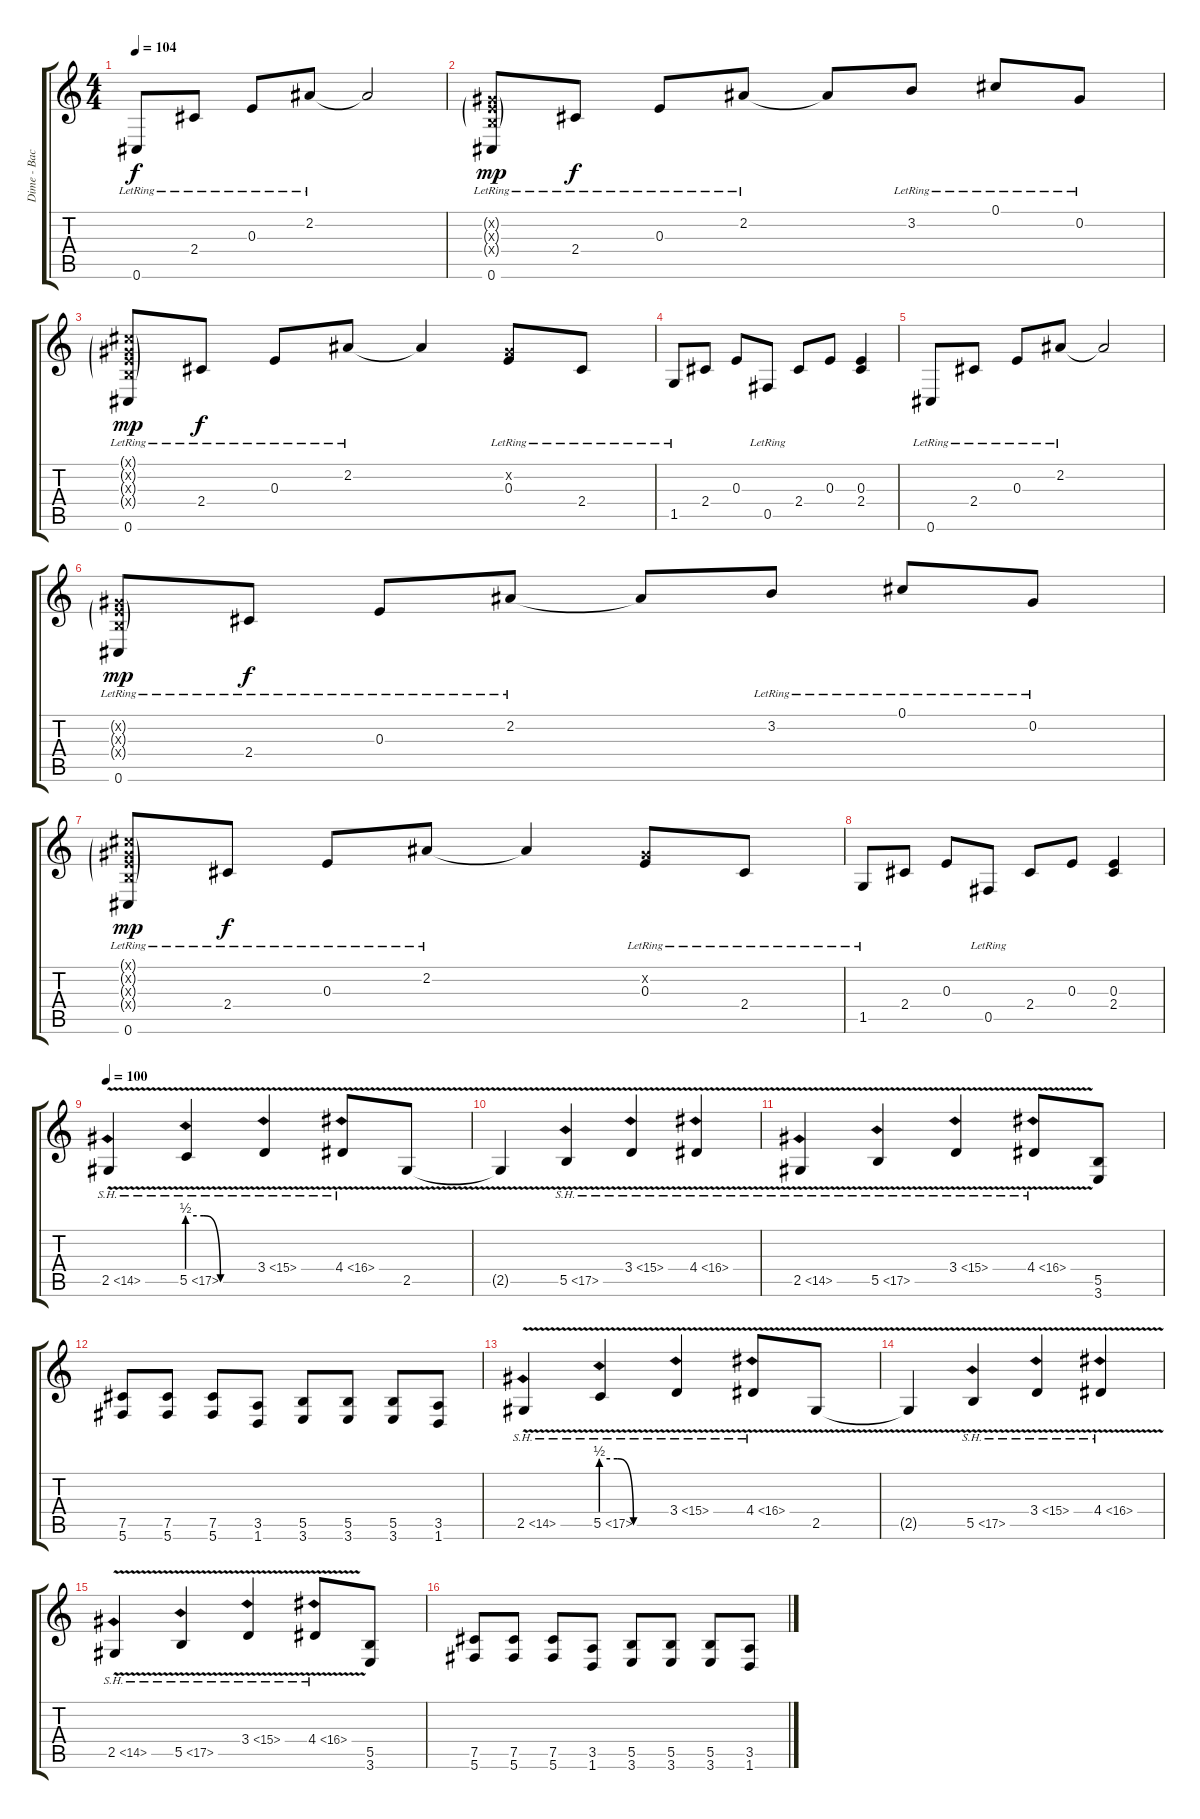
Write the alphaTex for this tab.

\track ("Dime - Back Guitar" "Dime - Bac") {instrument distortionguitar}
\staff {score tabs}
\tuning (Db4 Ab3 E3 B2 Gb2 Db2) {hide}
\ts (4 4)
\tempo 104
\tempo 90
\tempo 104
\clef g2
\ks c
0.6{lr}.8{dy f instrument distortionguitar} 2.4{lr}.8 0.3{lr}.8 2.2{lr}.8 2.2{t}.2 |
(0.2{g x} 0.3{g x} 0.4{g x} 0.6{lr}).8{dy mp} 2.4{lr}.8{dy f} 0.3{lr}.8 2.2{lr}.8 2.2{t}.8 3.2{lr}.8 0.1{lr}.8 0.2{lr}.8 |
(0.1{g x} 0.2{g x} 0.3{g x} 0.4{g x} 0.6{lr}).8{dy mp} 2.4{lr}.8{dy f} 0.3{lr}.8 2.2{lr}.8 2.2{t}.4 (0.2{x} 0.3{lr}).8 2.4{lr}.8 |
1.5{lr}.8 2.4.8 0.3.8 0.5{lr}.8 2.4.8 0.3.8 (0.3 2.4).4 |
0.6{lr}.8 2.4{lr}.8 0.3{lr}.8 2.2{lr}.8 2.2{t}.2 |
(0.2{g x} 0.3{g x} 0.4{g x} 0.6{lr}).8{dy mp} 2.4{lr}.8{dy f} 0.3{lr}.8 2.2{lr}.8 2.2{t}.8 3.2{lr}.8 0.1{lr}.8 0.2{lr}.8 |
(0.1{g x} 0.2{g x} 0.3{g x} 0.4{g x} 0.6{lr}).8{dy mp} 2.4{lr}.8{dy f} 0.3{lr}.8 2.2{lr}.8 2.2{t}.4 (0.2{x} 0.3{lr}).8 2.4{lr}.8 |
1.5{lr}.8 2.4.8 0.3.8 0.5{lr}.8 2.4.8 0.3.8 (0.3 2.4).4 |
\tempo 100
2.5{sh 12 v}.4 5.5{be (custom 0 2 15 2 30 0 60 0) sh 12 v}.4 3.4{sh 12 v}.4 4.4{sh 12 v}.8 2.5{v}.8 |
2.5{v t}.4 5.5{sh 12 v}.4 3.4{sh 12 v}.4 4.4{sh 12 v}.4 |
2.5{sh 12 v}.4 5.5{sh 12 v}.4 3.4{sh 12 v}.4 4.4{sh 12 v}.8 (5.5 3.6).8 |
(7.5 5.6).8 (7.5 5.6).8 (7.5 5.6).8 (3.5 1.6).8 (5.5 3.6).8 (5.5 3.6).8 (5.5 3.6).8 (3.5 1.6).8 |
2.5{sh 12 v}.4 5.5{be (custom 0 2 15 2 30 0 60 0) sh 12 v}.4 3.4{sh 12 v}.4 4.4{sh 12 v}.8 2.5{v}.8 |
2.5{v t}.4 5.5{sh 12 v}.4 3.4{sh 12 v}.4 4.4{sh 12 v}.4 |
2.5{sh 12 v}.4 5.5{sh 12 v}.4 3.4{sh 12 v}.4 4.4{sh 12 v}.8 (5.5 3.6).8 |
(7.5 5.6).8 (7.5 5.6).8 (7.5 5.6).8 (3.5 1.6).8 (5.5 3.6).8 (5.5 3.6).8 (5.5 3.6).8 (3.5 1.6).8
